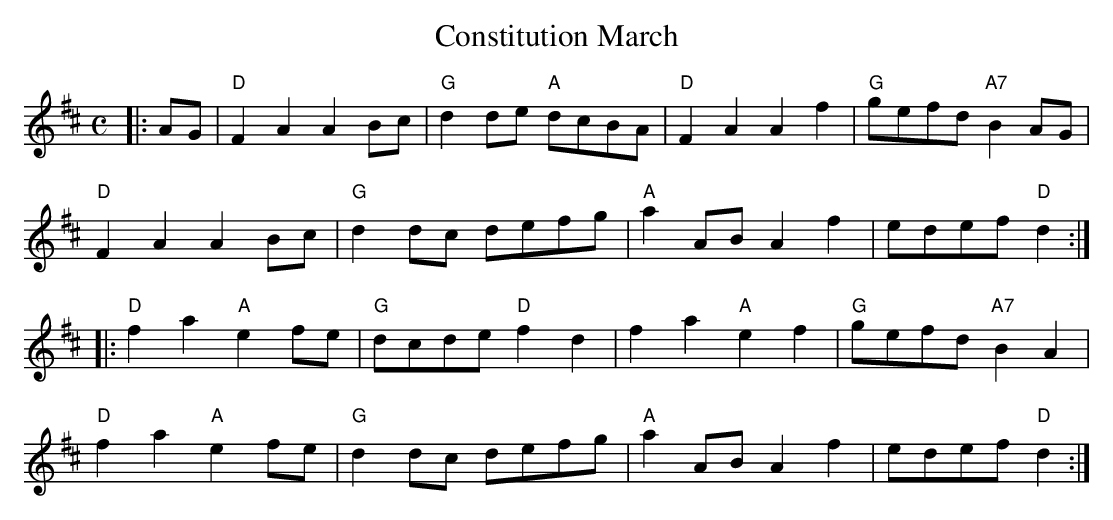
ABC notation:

X:1
T:Constitution March
M:C
K:D
|:AG| "D"F2 A2 A2 Bc | "G"d2de "A"dcBA|"D"F2A2A2f2 | "G"gefd "A7"B2 AG|
 "D"F2 A2 A2 Bc | "G"d2dc defg|"A"a2AB A2f2| edef"D"d2:|
|: "D"f2a2 "A"e2fe | "G"dcde "D" f2d2 | f2a2 "A"e2f2 | "G"gefd "A7"B2A2 |
"D"f2a2 "A"e2fe | "G"d2dc defg | "A"a2 AB A2f2 | edef "D"d2 :|
